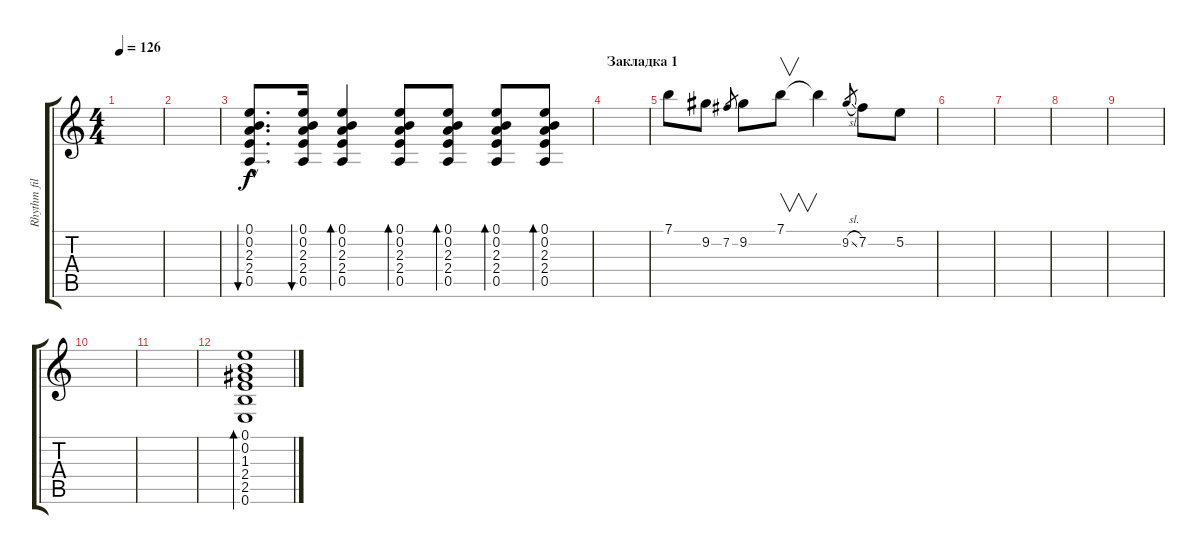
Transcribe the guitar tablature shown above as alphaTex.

\track ("Rhythm fills (clean tone)" "Rhythm fil") {instrument electricguitarjazz}
\staff {score tabs}
\tuning (E4 B3 G3 D3 A2 E2) {hide}
\ts (4 4)
\tempo 126
\clef g2
\ks c
|
|
(0.1{hac} 0.2{hac} 2.3{hac} 2.4{hac} 0.5{hac}).8{d bu 30} (0.1 0.2 2.3 2.4 0.5).16{bu 30} (0.1 0.2 2.3 2.4 0.5).4{bd 60} (0.1 0.2 2.3 2.4 0.5).8{bd 30} (0.1 0.2 2.3 2.4 0.5).8{bd 30} (0.1 0.2 2.3 2.4 0.5).8{bd 30} (0.1 0.2 2.3 2.4 0.5).8{bd 30} |
\section ("" "Закладка 1")
|
7.1.8 9.2.8 7.2.8{gr} 9.2.8 7.1.8{v} 7.1{t}.4 9.2{sl}.8{gr} 7.2.8 5.2.8 |
|
|
|
|
|
|
(0.1 0.2 1.3 2.4 2.5 0.6).1{bd 120}
